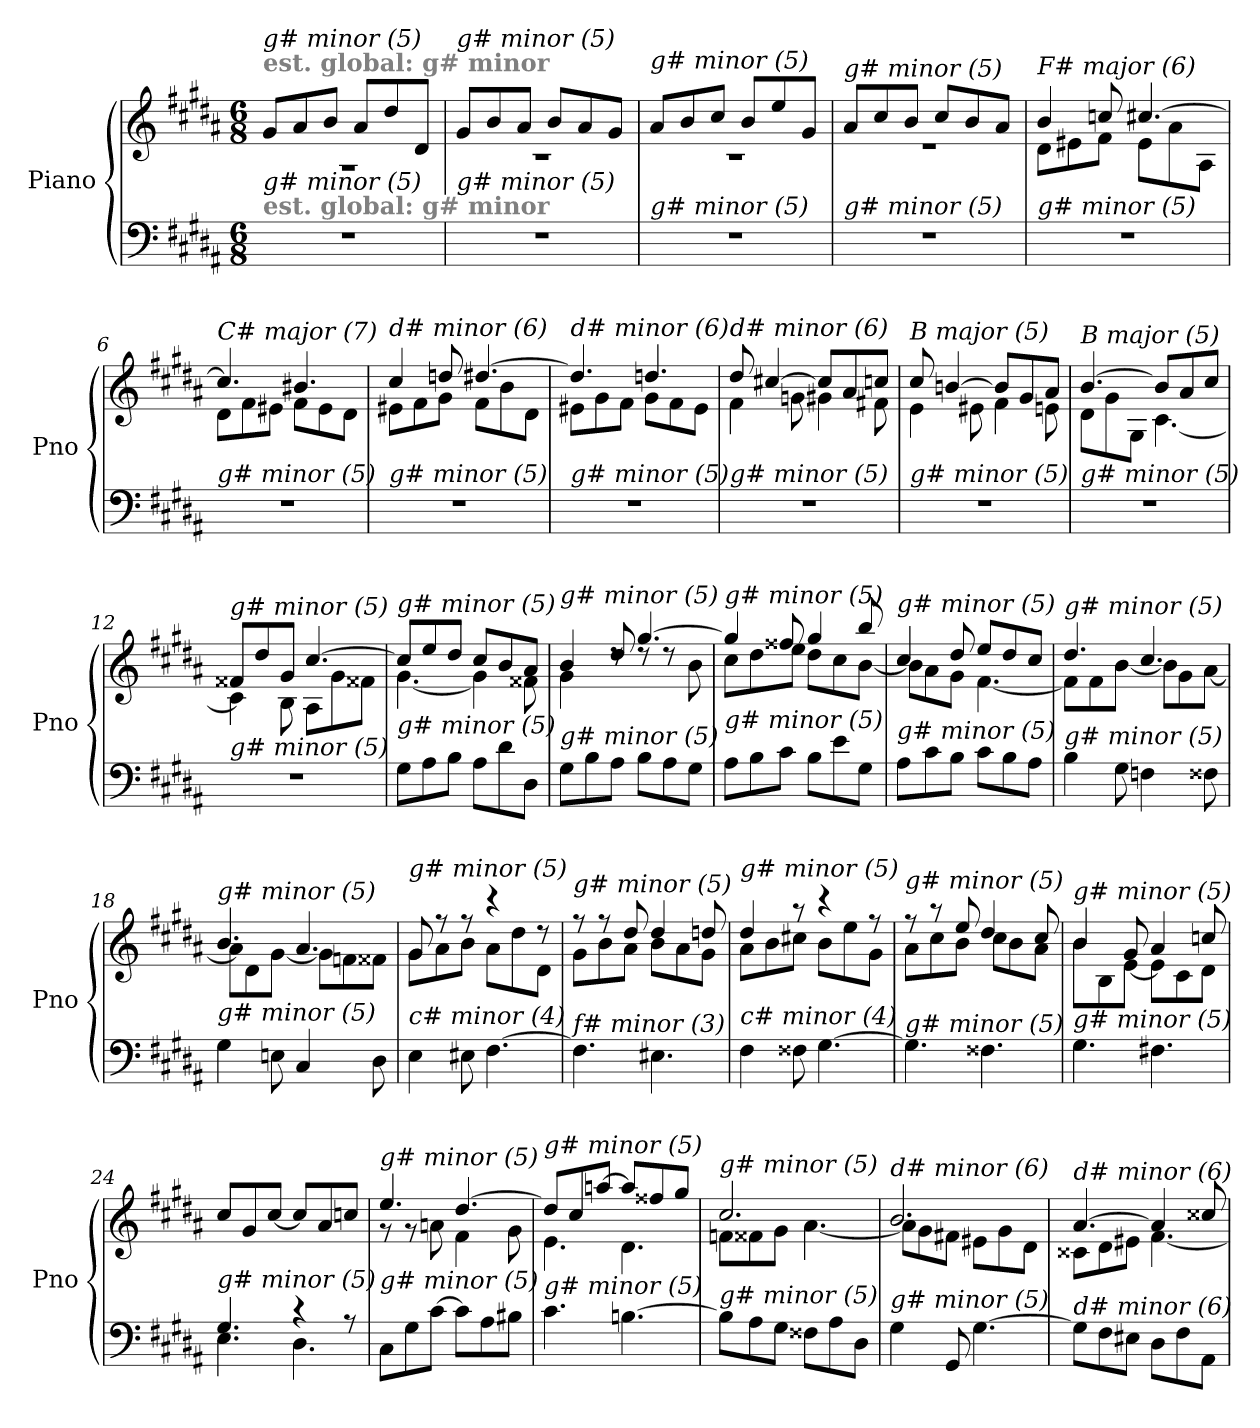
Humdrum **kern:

**kern	**kern
*part1	*part1
*staff2	*staff1
*I"Piano	*
*I'Pno	*
*clefF4	*clefG2
*k[f#c#g#d#a#]	*k[f#c#g#d#a#]
*M6/8	*M6/8
=1	=1
*	*^
!	!LO:TX:a:B:color=#808080:t=est. global&colon; g# minor	!
!	!LO:TX:i:t=g# minor (5)	!
!LO:TX:a:B:color=#808080:t=est. global&colon; g# minor	!	!
!LO:TX:i:t=g# minor (5)	!	!
2.r	8g#/L	2.r
.	8a#/	.
.	8b/J	.
.	8a#/L	.
.	8dd#/	.
.	8d#/J	.
=2	=2	=2
!	!LO:TX:i:t=g# minor (5)	!
!LO:TX:i:t=g# minor (5)	!	!
2.r	8g#/L	2.r
.	8b/	.
.	8a#/J	.
.	8b/L	.
.	8a#/	.
.	8g#/J	.
=3	=3	=3
!	!LO:TX:i:t=g# minor (5)	!
!LO:TX:i:t=g# minor (5)	!	!
2.r	8a#/L	2.r
.	8b/	.
.	8cc#/J	.
.	8b/L	.
.	8ee/	.
.	8g#/J	.
=4	=4	=4
!	!LO:TX:i:t=g# minor (5)	!
!LO:TX:i:t=g# minor (5)	!	!
2.r	8a#/L	2.r
.	8cc#/	.
.	8b/J	.
.	8cc#/L	.
.	8b/	.
.	8a#/J	.
=5	=5	=5
!	!LO:TX:i:t=F# major (6)	!
!LO:TX:i:t=g# minor (5)	!	!
2.r	4b/	8d#\L
.	.	8e#X\
.	8ccni/	8f#\J
.	[4.cc#/	8e#\L
.	.	8a#\
.	.	8A#\J
=6	=6	=6
!	!LO:TX:i:t=C# major (7)	!
!LO:TX:i:t=g# minor (5)	!	!
2.r	4.cc#/]	8d#\L
.	.	8f#\
.	.	8e#X\J
.	4.b#X/	8f#\L
.	.	8e#\
.	.	8d#\J
!!LO:LB:g=z	!!
=7	=7	=7
!	!LO:TX:i:t=d# minor (6)	!
!LO:TX:i:t=g# minor (5)	!	!
2.r	4cc#/	8e#X\L
.	.	8f#\
.	8ddni/	8g#\J
.	[4.dd#/	8f#\L
.	.	8b\
.	.	8d#\J
=8	=8	=8
!	!LO:TX:i:t=d# minor (6)	!
!LO:TX:i:t=g# minor (5)	!	!
2.r	4.dd#/]	8e#X\L
.	.	8g#\
.	.	8f#\J
.	4.ddni/	8g#\L
.	.	8f#\
.	.	8e#\J
=9	=9	=9
!	!LO:TX:i:t=d# minor (6)	!
!LO:TX:i:t=g# minor (5)	!	!
2.r	8dd#/	4f#\
.	[4cc#X/	.
.	.	8gni\
.	8cc#/L]	4g#\
.	8a#/	.
.	8ccni/J	8f#X\
=10	=10	=10
!	!LO:TX:i:t=B major (5)	!
!LO:TX:i:t=g# minor (5)	!	!
2.r	8cc#/	4e\
.	[4bn/	.
.	.	8e#X\
.	8b/L]	4f#\
.	8g#/	.
.	8a#/J	8en\
=11	=11	=11
!	!LO:TX:i:t=B major (5)	!
!LO:TX:i:t=g# minor (5)	!	!
2.r	[4.b/	8d#\L
.	.	8g#\
.	.	8G#\J
.	8b/L]	[4.c#\
.	8a#/	.
.	8cc#/J	.
!!LO:LB:g=z	!!
=12	=12	=12
!	!LO:TX:i:t=g# minor (5)	!
!LO:TX:i:t=g# minor (5)	!	!
2.r	8f##X/L	4c#\]
.	8dd#/	.
.	8g#/J	8B\
.	[4.cc#/	8A#\L
.	.	8g#\
.	.	8f##X\J
=13	=13	=13
!	!LO:TX:i:t=g# minor (5)	!
!LO:TX:i:t=g# minor (5)	!	!
8G#\L	8cc#/L]	[4.g#\
8A#\	8ee/	.
8B\J	8dd#/J	.
8A#\L	8cc#/L	4g#\]
8d#\	8b/	.
8D#\J	8a#/J	8f##X\
=14	=14	=14
!	!LO:TX:i:t=g# minor (5)	!
!LO:TX:i:t=g# minor (5)	!	!
8G#\L	4b/	4g#\
8B\	.	.
8A#\J	8dd#/	8rdd
8B\L	[4.gg#/	8rdd
8A#\	.	8rdd
8G#\J	.	8b\
=15	=15	=15
!	!LO:TX:i:t=g# minor (5)	!
!LO:TX:i:t=g# minor (5)	!	!
8A#\L	4gg#/]	8cc#\L
8B\	.	8dd#\
8c#\J	8ff##X/	8ee\J
8B\L	4gg#/	8dd#\L
8e\	.	8cc#\
8G#\J	8bb/	[8b\J
=16	=16	=16
!	!LO:TX:i:t=g# minor (5)	!
!LO:TX:i:t=g# minor (5)	!	!
8A#\L	4cc#/	8b\L]
8c#\	.	8a#\
8B\J	8dd#/	8g#\J
8c#\L	8ee/L	[4.f#\
8B\	8dd#/	.
8A#\J	8cc#/J	.
=17	=17	=17
!	!LO:TX:i:t=g# minor (5)	!
!LO:TX:i:t=g# minor (5)	!	!
4B\	4.dd#/	8f#\L]
.	.	8f#\
8G#\	.	[8b\J
4Fni\	4.cc#/	8b\L]
.	.	8g#\
8F##X\	.	[8a#\J
!!LO:LB:g=z	!!
=18	=18	=18
!	!LO:TX:i:t=g# minor (5)	!
!LO:TX:i:t=g# minor (5)	!	!
4G#\	4.b/	8a#\L]
.	.	8d#\
8En\	.	[8g#\J
4C#/	4.a#/	8g#\L]
.	.	8fni\
8D#\	.	8f##X\J
=19	=19	=19
!	!LO:TX:i:t=g# minor (5)	!
!LO:TX:i:t=c# minor (4)	!	!
4E\	8g#/	8g#\L
.	8r	8a#\
8E#X\	8r	8b\J
[4.F#\	4r	8a#\L
.	.	8dd#\
.	8r	8d#\J
=20	=20	=20
!	!LO:TX:i:t=g# minor (5)	!
!LO:TX:i:t=f# minor (3)	!	!
4.F#\]	8r	8g#\L
.	8r	8b\
.	8dd#/	8a#\J
4.E#X\	4dd#/	8b\L
.	.	8a#\
.	8ddni/	8g#\J
=21	=21	=21
!	!LO:TX:i:t=g# minor (5)	!
!LO:TX:i:t=c# minor (4)	!	!
4F#\	4dd#/	8a#\L
.	.	8b\
8F##X\	8r	8cc#X\J
[4.G#\	4r	8b\L
.	.	8ee\
.	8r	8g#\J
=22	=22	=22
!	!LO:TX:i:t=g# minor (5)	!
!LO:TX:i:t=g# minor (5)	!	!
4.G#\]	8r	8a#\L
.	8r	8cc#\
.	8ee/	8b\J
4.F##X\	4dd#/	8cc#\L
.	.	8b\
.	8cc#/	8a#\J
=23	=23	=23
!	!LO:TX:i:t=g# minor (5)	!
!LO:TX:i:t=g# minor (5)	!	!
4.G#\	4b/	8b\L
.	.	8B\
.	8g#/	[8e\J
4.F#X\	4a#/	8e\L]
.	.	8c#\
.	8ccni/	8d#\J
!!LO:LB:g=z
=24	=24	=24
*^	*	*
!	!	!LO:TX:i:t=g# minor (5)	!
!LO:TX:i:t=g# minor (5)	!	!	!
*	*	*v	*v
4.G#/	4.E\	8cc#/L
.	.	8g#/
.	.	[8cc#/J
4r	4.D#\	8cc#/L]
.	.	8a#/
8r	.	8ccni/J
*v	*v	*
=25	=25
*	*^
!	!LO:TX:i:t=g# minor (5)	!
!LO:TX:i:t=g# minor (5)	!	!
8C#\L	4.ee/	8r
8G#\	.	8r
[8c#\J	.	8an\
8c#\L]	[4.dd#/	4f#\
8A#\	.	.
8B#Xj\J	.	8g#\
=26	=26	=26
!	!LO:TX:i:t=g# minor (5)	!
!LO:TX:i:t=g# minor (5)	!	!
4.c#\	8dd#/L]	4.e\
.	8cc#/	.
.	[8aan/J	.
[4.Bn\	8aa/L]	4.d#\
.	8ff##X/	.
.	8gg#/J	.
=27	=27	=27
!	!LO:TX:i:t=g# minor (5)	!
!LO:TX:i:t=g# minor (5)	!	!
8B\L]	2.cc#/	8fni\L
8A#\	.	8f##X\
8G#\J	.	8g#\J
8F##X\L	.	[4.a#\
8A#\	.	.
8D#\J	.	.
=28	=28	=28
!	!LO:TX:i:t=d# minor (6)	!
!LO:TX:i:t=g# minor (5)	!	!
4G#\	2.b/	8a#\L]
.	.	8g#\
8GG#/	.	8f#X\J
[4.G#\	.	8e#X\L
.	.	8g#\
.	.	8d#\J
!!LO:PB:g=z	!!
=29	=29	=29
!	!LO:TX:i:t=d# minor (6)	!
!LO:TX:i:t=d# minor (6)	!	!
8G#\L]	[4.a#/	8c##X\L
8F#\	.	8d#\
8E#X\J	.	8e#X\J
8D#\L	4a#/]	[4.f#\
8F#\	.	.
8AA#\J	8cc##X/	.
*	*v	*v
=	=
*-	*-
